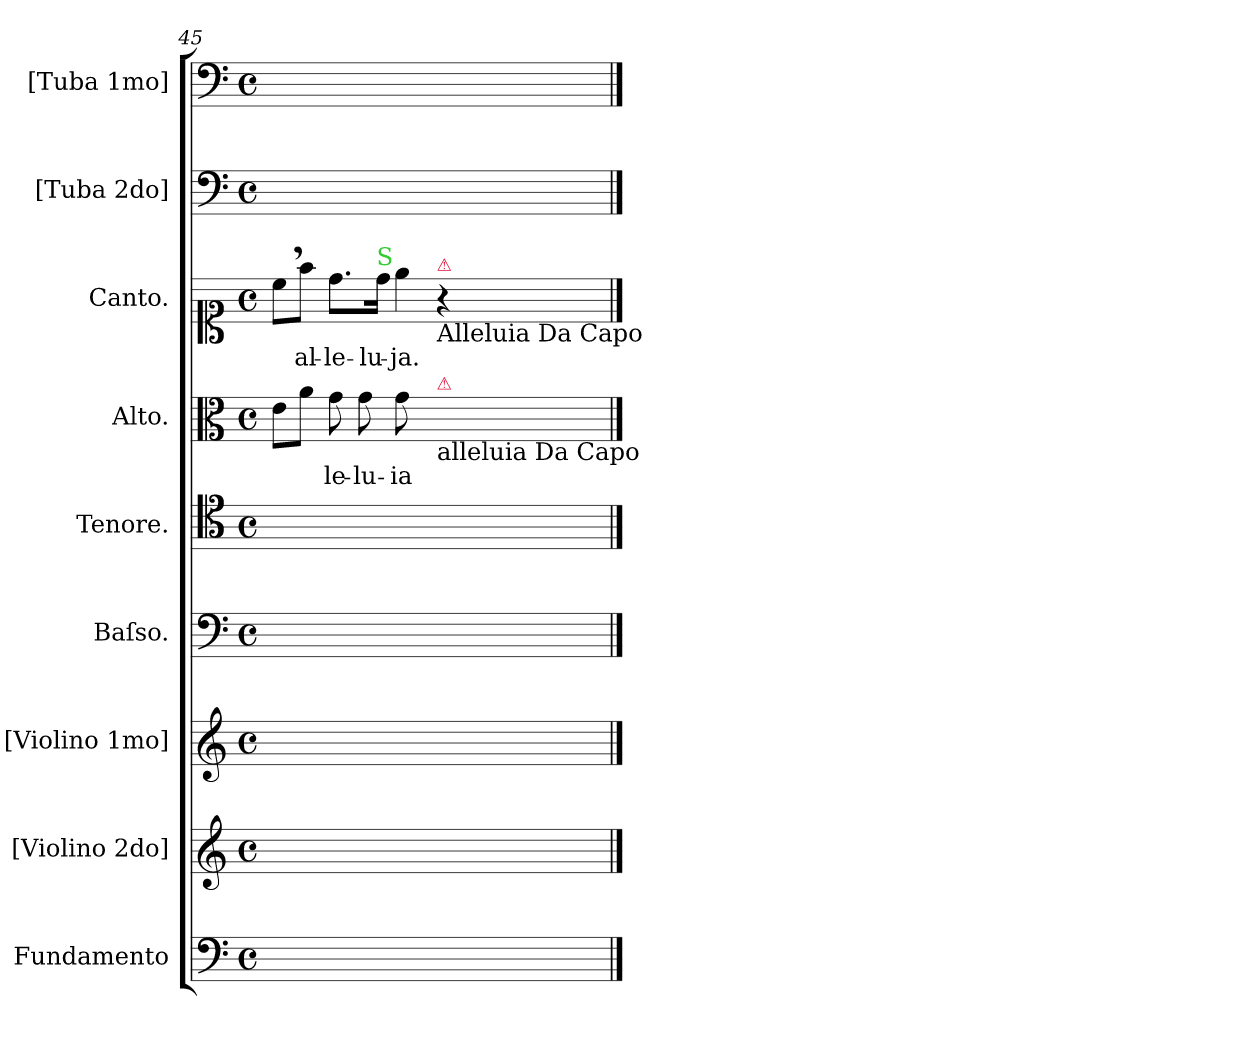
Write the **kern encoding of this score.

**kern	**kern	**kern	**kern	**kern	**kern	**text	**kern	**text	**kern	**kern
*part9	*part8	*part7	*part6	*part5	*part4	*part4	*part3	*part3	*part2	*part1
*staff9	*staff8	*staff7	*staff6	*staff5	*staff4	*staff4	*staff3	*staff3	*staff2	*staff1
*I"Fundamento	*I"[Violino 2do]	*I"[Violino 1mo]	*I"Baſso.	*I"Tenore.	*I"Alto.	*	*I"Canto.	*	*I"[Tuba 2do]	*I"[Tuba 1mo]
*I'org	*I'vl 2	*I'vl 1	*I'B	*I'T	*I'A	*	*I'S	*	*I'tb 2	*I'tb 1
*clefF4	*clefG2	*clefG2	*clefF4	*clefC4	*clefC3	*	*clefC1	*	*clefF4	*clefF4
*k[]	*k[]	*k[]	*k[]	*k[]	*k[]	*	*k[]	*	*k[]	*k[]
*M4/4	*M4/4	*M4/4	*M4/4	*M4/4	*M4/4	*	*M4/4	*	*M4/4	*M4/4
*met(c)	*met(c)	*met(c)	*met(c)	*met(c)	*met(c)	*	*met(c)	*	*met(c)	*met(c)
=45	=45	=45	=45	=45	=45	=45	=45	=45	=45	=45
1ryy	1ryy	1ryy	1ryy	1ryy	8e\L	.	8cc,<\L	.	1ryy	1ryy
.	.	.	.	.	8a\J	.	8ff\J	al-	.	.
.	.	.	.	.	8g\	-le-	8.dd\L	-le-	.	.
.	.	.	.	.	8g\	-lu-	.	.	.	.
!	!	!	!	!	!	!	!LO:TX:a:color=limegreen:t=S	!	!	!
.	.	.	.	.	.	.	16dd\Jk	-lu-	.	.
!	!	!	!	!	!LO:N:vis=8	!	!	!	!	!
.	.	.	.	.	4g\	-ia	4ee\	-ja.	.	.
!	!	!	!	!	!	!	!LO:TX:b:t=Alleluia Da Capo	!	!	!
!	!	!	!	!	!	!	!LO:TX:a:color=crimson:t=⚠	!	!	!
!	!	!	!	!	!LO:TX:b:t=alleluia Da Capo	!	!	!	!	!
!	!	!	!	!	!LO:TX:a:color=crimson:t=⚠	!	!	!	!	!
.	.	.	.	.	4ryy	.	4r	.	.	.
==	==	==	==	==	==	==	==	==	==	==
*-	*-	*-	*-	*-	*-	*-	*-	*-	*-	*-
